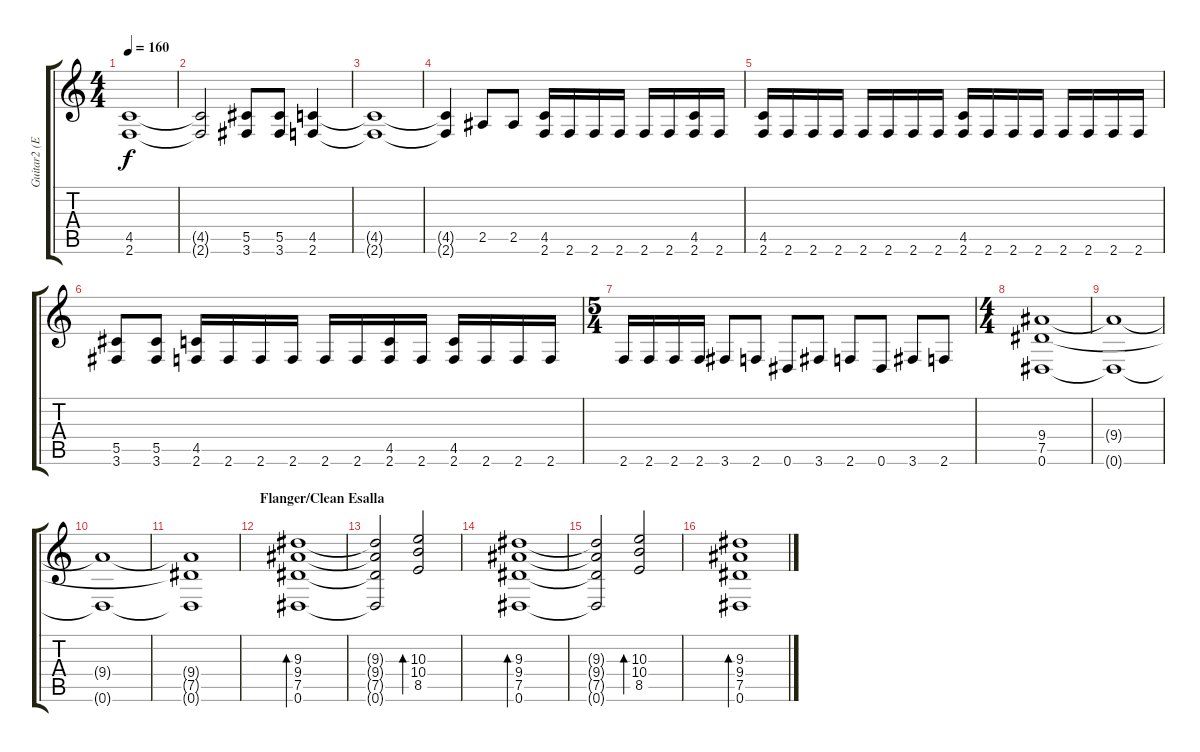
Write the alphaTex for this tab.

\track ("Guitar2 (Eb-tuning)" "Guitar2 (E") {instrument overdrivenguitar}
\staff {score tabs}
\tuning (Eb4 Bb3 Gb3 Db3 Ab2 Eb2) {hide}
\ts (4 4)
\tempo 160
\clef g2
\ks c
(4.5 2.6).1{dy f} |
(4.5{t} 2.6{t}).2 (5.5 3.6).8 (5.5 3.6).8 (4.5 2.6).4 |
(4.5{t} 2.6{t}).1 |
(4.5{t} 2.6{t}).4 2.5.8 2.5.8 (4.5 2.6).16 2.6.16 2.6.16 2.6.16 2.6.16 2.6.16 (4.5 2.6).16 2.6.16 |
(4.5 2.6).16 2.6.16 2.6.16 2.6.16 2.6.16 2.6.16 2.6.16 2.6.16 (4.5 2.6).16 2.6.16 2.6.16 2.6.16 2.6.16 2.6.16 2.6.16 2.6.16 |
(5.5 3.6).8 (5.5 3.6).8 (4.5 2.6).16 2.6.16 2.6.16 2.6.16 2.6.16 2.6.16 (4.5 2.6).16 2.6.16 (4.5 2.6).16 2.6.16 2.6.16 2.6.16 |
\ts (5 4)
2.6.16 2.6.16 2.6.16 2.6.16 3.6.8 2.6.8 0.6.8 3.6.8 2.6.8 0.6.8 3.6.8 2.6.8 |
\ts (4 4)
(9.4 7.5 0.6).1 |
(9.4{t} 0.6{t}).1 |
(9.4{t} 0.6{t}).1 |
(9.4{t} 7.5{t} 0.6{t}).1 |
\section ("" "Flanger/Clean Esalla")
(9.3 9.4 7.5 0.6).1{bd 60 instrument acousticguitarsteel} |
(9.3{t} 9.4{t} 7.5{t} 0.6{t}).2 (10.3 10.4 8.5).2{bd 60} |
(9.3 9.4 7.5 0.6).1{bd 60} |
(9.3{t} 9.4{t} 7.5{t} 0.6{t}).2 (10.3 10.4 8.5).2{bd 60} |
(9.3 9.4 7.5 0.6).1{bd 60}
